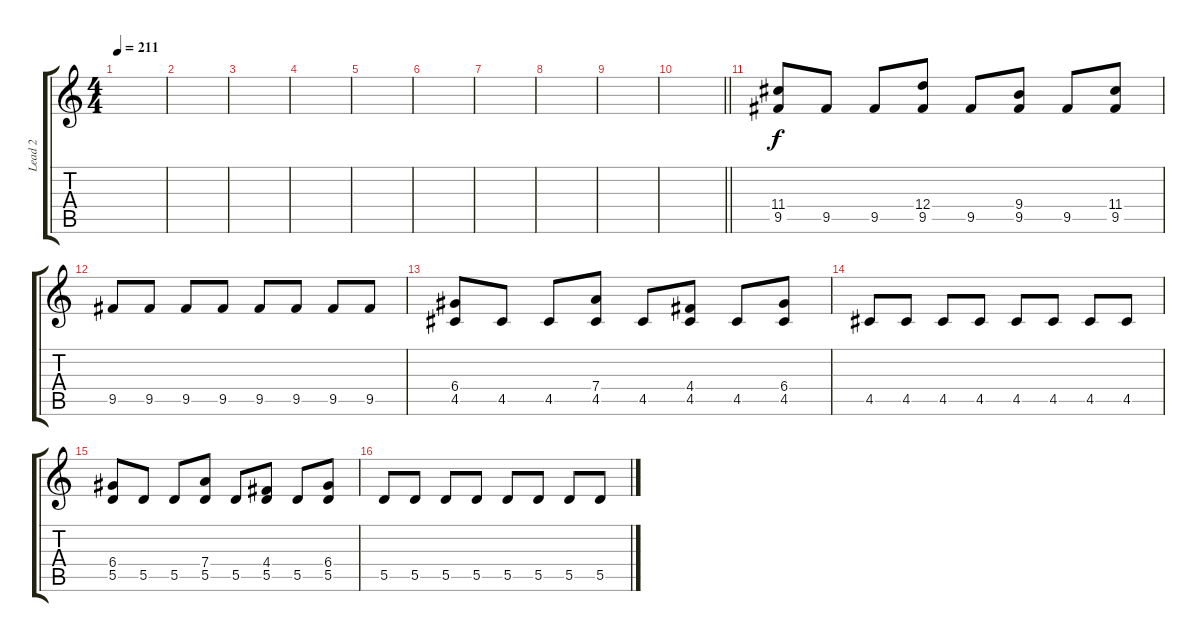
\track ("Lead 2" "Lead 2") {instrument distortionguitar}
\staff {score tabs}
\tuning (E4 B3 G3 D3 A2 E2) {hide}
\ts (4 4)
\tempo 211
\clef g2
\ks c
|
|
|
|
|
|
|
|
|
\barLineRight lightlight
|
(11.4 9.5).8 9.5.8 9.5.8 (12.4 9.5).8 9.5.8 (9.4 9.5).8 9.5.8 (11.4 9.5).8 |
9.5.8 9.5.8 9.5.8 9.5.8 9.5.8 9.5.8 9.5.8 9.5.8 |
(6.4 4.5).8 4.5.8 4.5.8 (7.4 4.5).8 4.5.8 (4.4 4.5).8 4.5.8 (6.4 4.5).8 |
4.5.8 4.5.8 4.5.8 4.5.8 4.5.8 4.5.8 4.5.8 4.5.8 |
(6.4 5.5).8 5.5.8 5.5.8 (7.4 5.5).8 5.5.8 (4.4 5.5).8 5.5.8 (6.4 5.5).8 |
5.5.8 5.5.8 5.5.8 5.5.8 5.5.8 5.5.8 5.5.8 5.5.8
